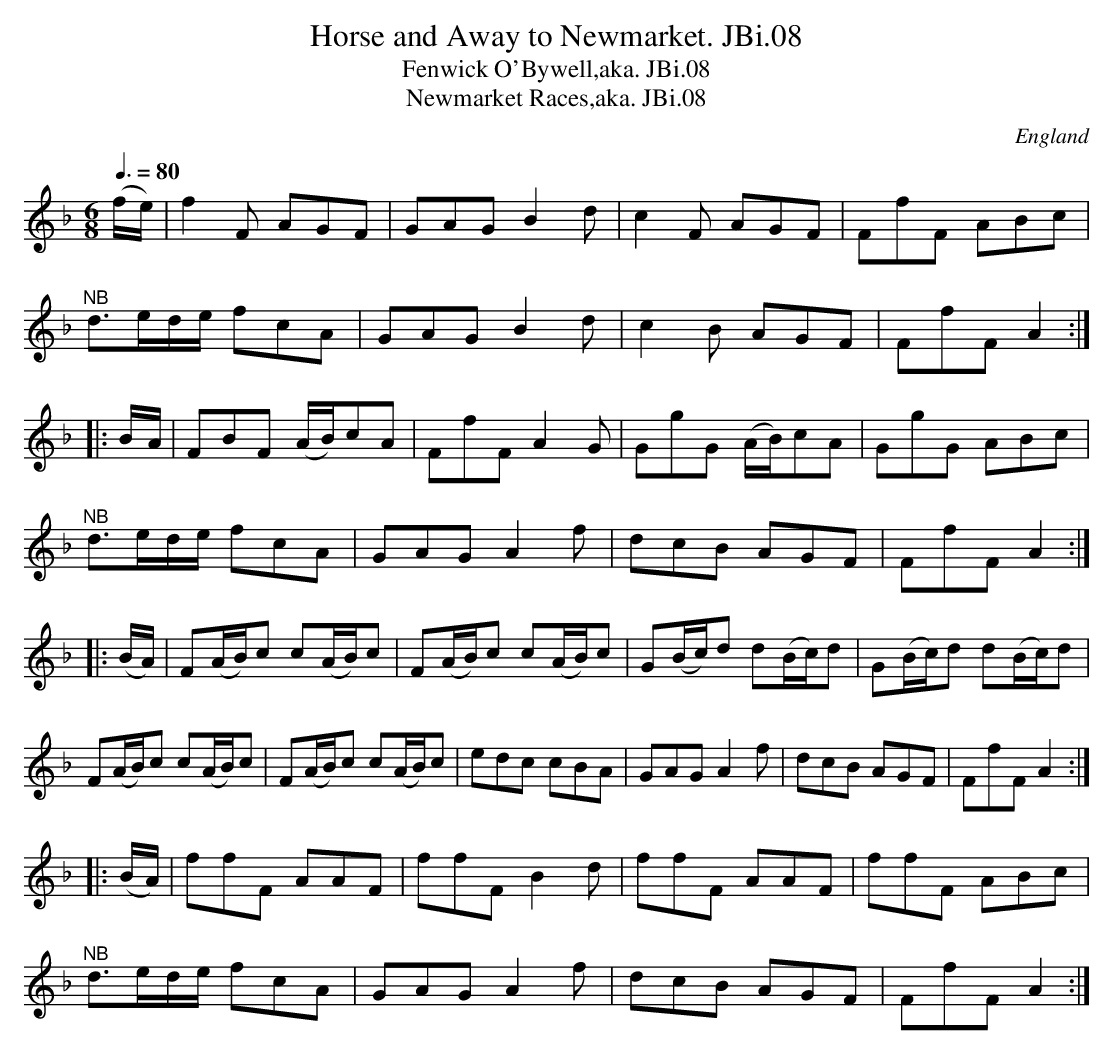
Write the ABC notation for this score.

X:1
T:Horse and Away to Newmarket. JBi.08
T:Fenwick O'Bywell,aka. JBi.08
T:Newmarket Races,aka. JBi.08
M:6/8
L:1/8
Q:3/8=80
O:England
K:F major
(f/e/)|f2F AGF|GAG B2d|c2F AGF|FfF ABc|!
"^NB"d>ed/e/ fcA|GAG B2d|c2B AGF|FfFA2:|!
|:B/-A/|FBF (A/B/)cA|FfFA2G|GgG (A/B/)cA|GgG ABc|!
"^NB"d>ed/e/ fcA|GAG A2f|dcB AGF|FfFA2:|!
|:(B/A/)|F(A/B/)c c(A/B/)c|F(A/B/)c c(A/B/)c|G(B/c/)d d(B/c/)d|\
G(B/c/)d d(B/c/)d|!
F(A/B/)c c(A/B/)c|F(A/B/)c c(A/B/)c|edc cBA|\
GAGA2f|dcB AGF|FfFA2:|!
|:(B/A/)|ffF AAF|ffFB2d|ffF AAF|ffF ABc|!
"^NB"d>ed/e/ fcA|GAGA2f|dcB AGF|FfFA2:|
